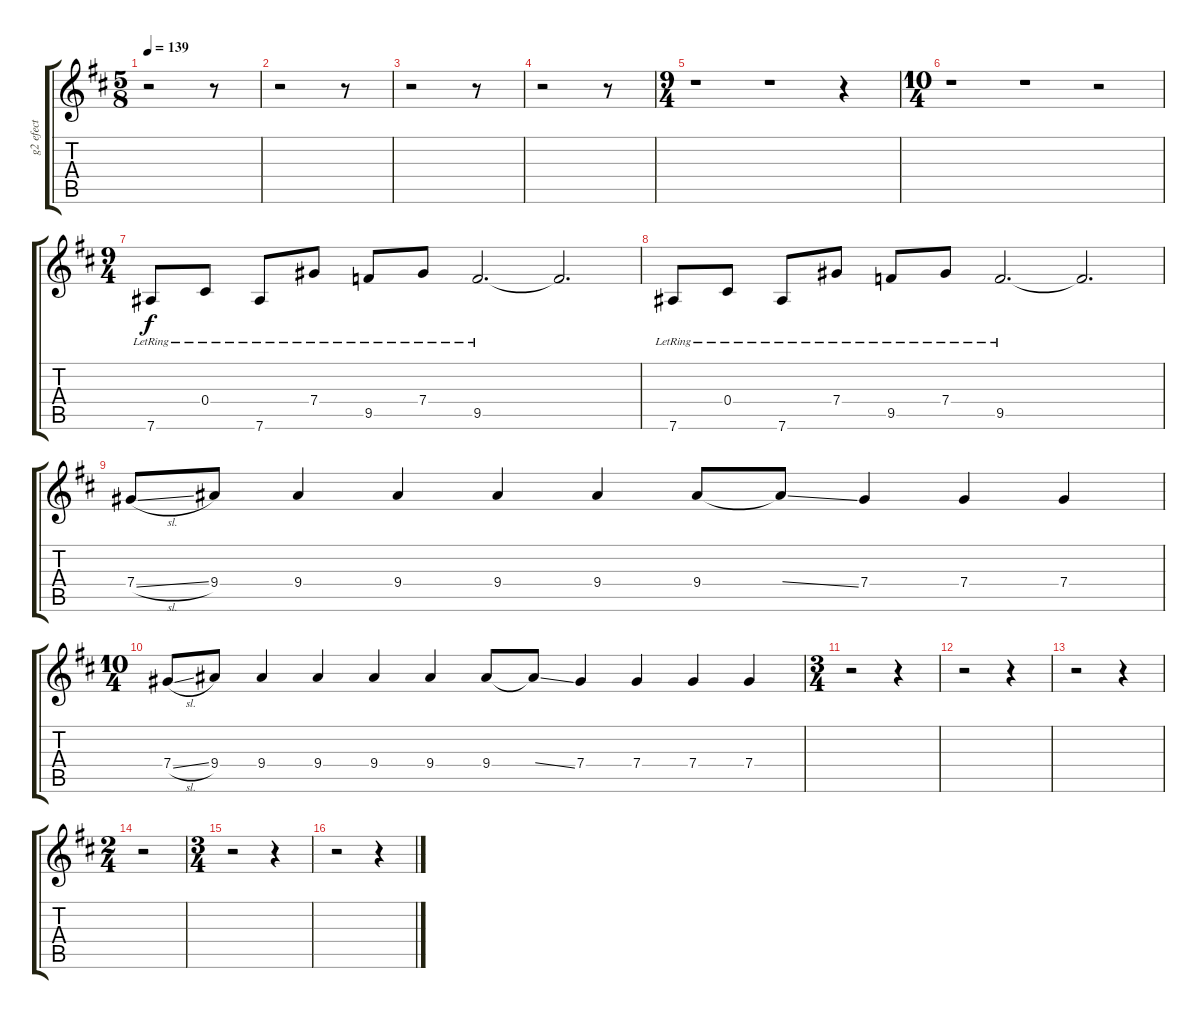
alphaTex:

\track ("g2 efect" "g2 efect") {instrument electricguitarjazz}
\staff {score tabs}
\tuning (Eb4 Bb3 Gb3 Db3 Ab2 Eb2) {hide}
\ts (5 8)
\tempo 139
\clef g2
\ks d
r.2{dy f} r.8 |
r.2 r.8 |
r.2 r.8 |
r.2 r.8 |
\ts (9 4)
r.1 r.1 r.4 |
\ts (10 4)
r.1 r.1 r.2 |
\ts (9 4)
7.6{lr}.8 0.4{lr}.8 7.6{lr}.8 7.4{lr}.8 9.5{lr}.8 7.4{lr}.8 9.5{lr}.2{d} 9.5{t}.2{d} |
7.6{lr}.8 0.4{lr}.8 7.6{lr}.8 7.4{lr}.8 9.5{lr}.8 7.4{lr}.8 9.5{lr}.2{d} 9.5{t}.2{d} |
7.4{sl}.8 9.4.8 9.4.4 9.4.4 9.4.4 9.4.4 9.4.8 9.4{ss t}.8 7.4.4 7.4.4 7.4.4 |
\ts (10 4)
7.4{sl}.8 9.4.8 9.4.4 9.4.4 9.4.4 9.4.4 9.4.8 9.4{ss t}.8 7.4.4 7.4.4 7.4.4 7.4.4 |
\ts (3 4)
r.2 r.4 |
r.2 r.4 |
r.2 r.4 |
\ts (2 4)
r.2 |
\ts (3 4)
r.2 r.4 |
r.2 r.4
